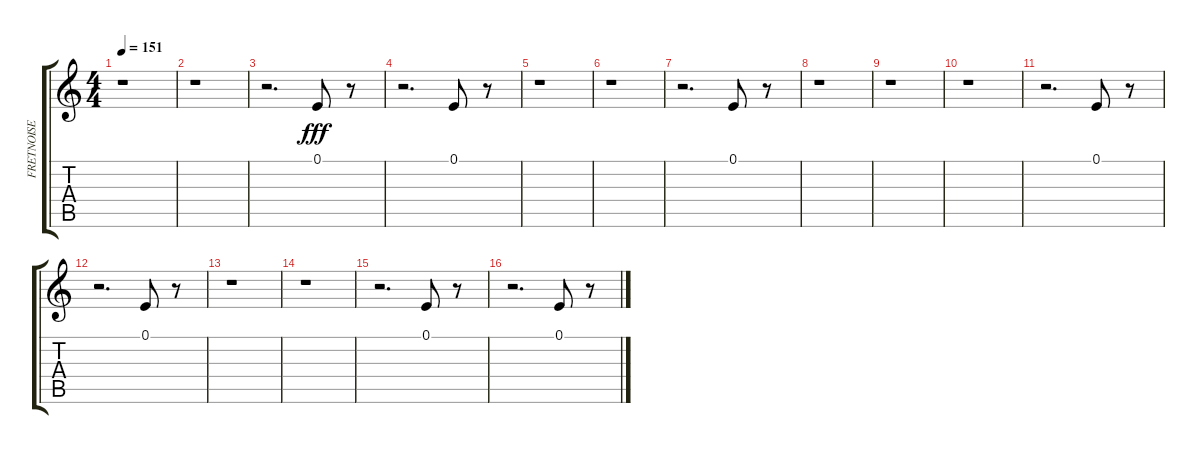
\track ("FRETNOISE           " "FRETNOISE ") {instrument guitarfretnoise}
\staff {score tabs}
\tuning (E4 B3 G3 D3 A2 E2) {hide}
\ts (4 4)
\tempo 151
\clef g2
\ks c
r.1{dy fff} |
r.1 |
r.2{d} 0.1.8 r.8 |
r.2{d} 0.1.8 r.8 |
r.1 |
r.1 |
r.2{d} 0.1.8 r.8 |
r.1 |
r.1 |
r.1 |
r.2{d} 0.1.8 r.8 |
r.2{d} 0.1.8 r.8 |
r.1 |
r.1 |
r.2{d} 0.1.8 r.8 |
r.2{d} 0.1.8 r.8
